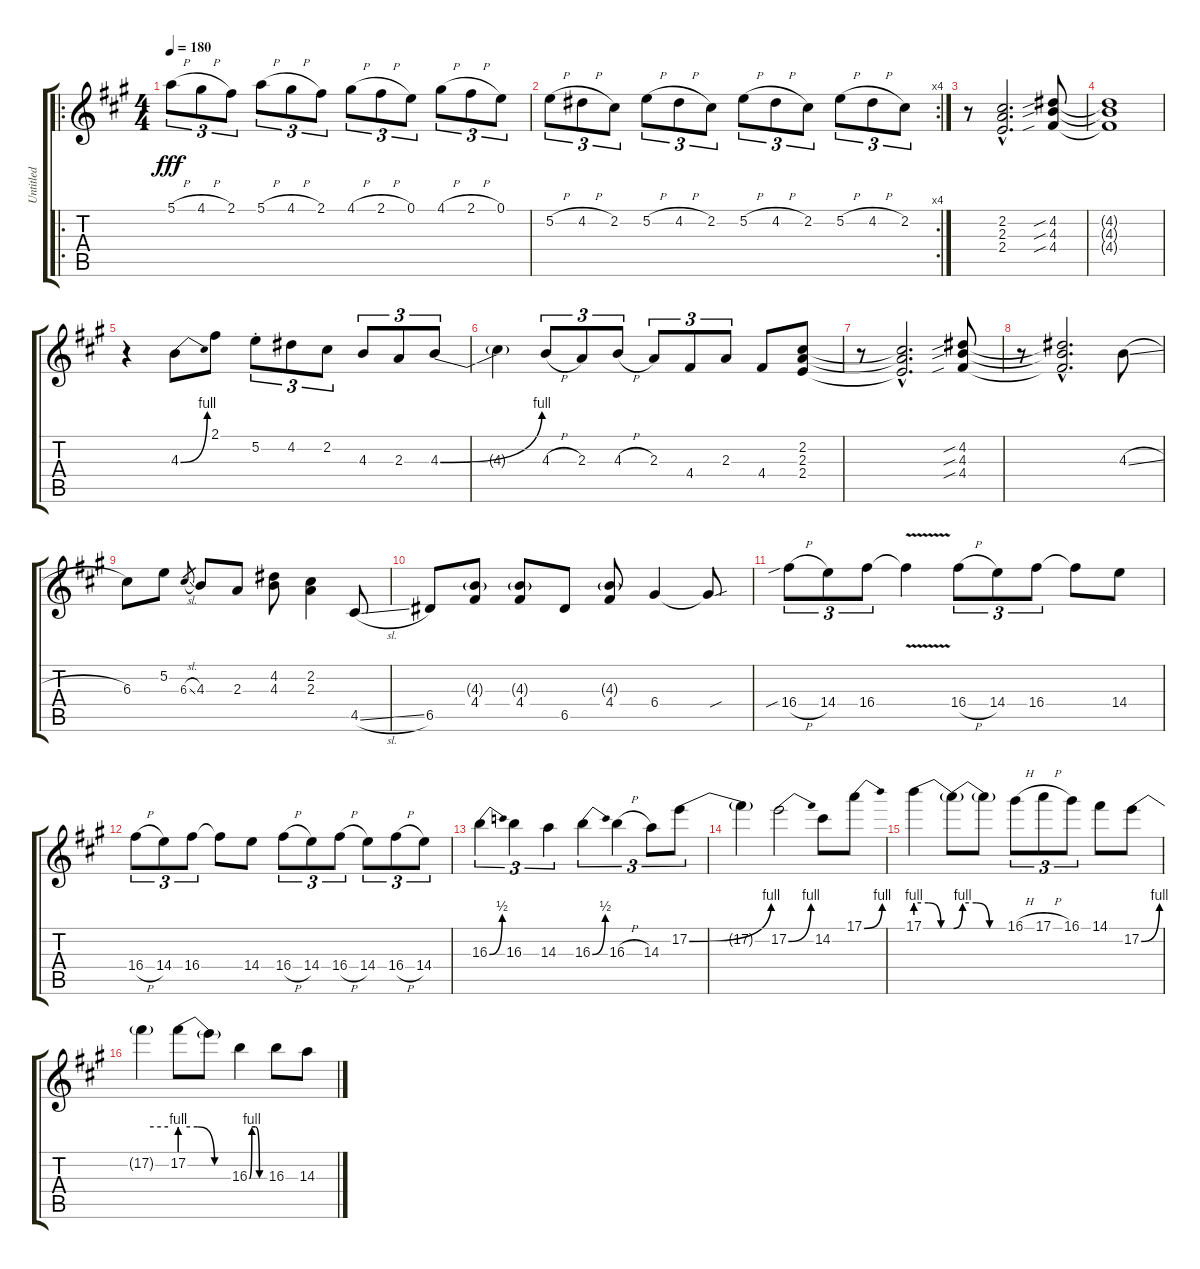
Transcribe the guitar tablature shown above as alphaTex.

\track ("Untitled" "Untitled") {instrument distortionguitar}
\staff {score tabs}
\tuning (E4 B3 G3 D3 A2 E2) {hide}
\ro
\ts (4 4)
\tempo 180
\clef g2
\ks a
5.1{h}.8{tu (3 2) dy fff} 4.1{h}.8{tu (3 2)} 2.1.8{tu (3 2)} 5.1{h}.8{tu (3 2)} 4.1{h}.8{tu (3 2)} 2.1.8{tu (3 2)} 4.1{h}.8{tu (3 2)} 2.1{h}.8{tu (3 2)} 0.1.8{tu (3 2)} 4.1{h}.8{tu (3 2)} 2.1{h}.8{tu (3 2)} 0.1.8{tu (3 2)} |
\rc 4
5.2{h}.8{tu (3 2)} 4.2{h}.8{tu (3 2)} 2.2.8{tu (3 2)} 5.2{h}.8{tu (3 2)} 4.2{h}.8{tu (3 2)} 2.2.8{tu (3 2)} 5.2{h}.8{tu (3 2)} 4.2{h}.8{tu (3 2)} 2.2.8{tu (3 2)} 5.2{h}.8{tu (3 2)} 4.2{h}.8{tu (3 2)} 2.2.8{tu (3 2)} |
r.8 (2.2{hac} 2.3{hac} 2.4{hac}).2{d} (4.2{sib} 4.3{sib} 4.4{sib}).8 |
(4.2{t} 4.3{t} 4.4{t}).1 |
r.4 4.3{be (bend 0 0 60 4)}.8 2.1.8 5.2{st}.8{tu (3 2)} 4.2.8{tu (3 2)} 2.2.8{tu (3 2)} 4.3.8{tu (3 2)} 2.3.8{tu (3 2)} 4.3{be (bend 0 0 60 4)}.8{tu (3 2)} |
4.3{t}.4 4.3{h}.8{tu (3 2)} 2.3.8{tu (3 2)} 4.3{h}.8{tu (3 2)} 2.3.8{tu (3 2)} 4.4.8{tu (3 2)} 2.3.8{tu (3 2)} 4.4.8 (2.2 2.3 2.4).8 |
r.8 (2.2{hac t} 2.3{hac t} 2.4{hac t}).2{d} (4.2{sib} 4.3{sib} 4.4{sib}).8 |
r.8 (4.2{hac t} 4.3{hac t} 4.4{hac t}).2{d} 4.3{sl}.8 |
6.3.8 5.2.8 6.3{sl}.8{gr} 4.3.8 2.3.8 (4.2 4.3).8 (2.2 2.3).4 4.5{sl}.8 |
6.5.8 (4.3{g} 4.4).8 (4.3{g} 4.4).8 6.5.8 (4.3{g} 4.4).8 6.4.4 6.4{sou t}.8 |
16.4{sib h}.8{tu (3 2)} 14.4.8{tu (3 2)} 16.4.8{tu (3 2)} 16.4{v t}.4 16.4{h}.8{tu (3 2)} 14.4.8{tu (3 2)} 16.4.8{tu (3 2)} 16.4{t}.8 14.4.8 |
16.4{h}.8{tu (3 2)} 14.4.8{tu (3 2)} 16.4.8{tu (3 2)} 16.4{t}.8 14.4.8 16.4{h}.8{tu (3 2)} 14.4.8{tu (3 2)} 16.4{h}.8{tu (3 2)} 14.4.8{tu (3 2)} 16.4{h}.8{tu (3 2)} 14.4.8{tu (3 2)} |
16.3{be (bend 0 0 60 2)}.4{tu (3 2)} 16.3.4{tu (3 2)} 14.3.4{tu (3 2)} 16.3{be (bend 0 0 60 2)}.4{tu (3 2)} 16.3{h}.4{tu (3 2)} 14.3.8{tu (3 2)} 17.2{be (bend 0 0 60 4)}.8{tu (3 2)} |
17.2{t}.4 17.2{be (bend 0 0 60 4)}.2 14.2.8 17.1{be (bend 0 0 60 4)}.8 |
17.1{be (custom 0 4 20 4 40 0 60 0)}.4 17.1{be (custom 0 0 10 4 25 4 40 0 60 0) t}.8 17.1{t}.8 16.1{h}.8{tu (3 2)} 17.1{h}.8{tu (3 2)} 16.1.8{tu (3 2)} 14.1.8 17.2{be (bend 0 0 60 4)}.8 |
17.2{be (hold 0 4 60 4) t}.4 17.2{be (custom 0 4 20 4 40 0 60 0)}.8 17.2{t}.8 16.3{be (custom 0 0 10 4 25 4 40 0 60 0)}.4 16.3.8 14.3.8
